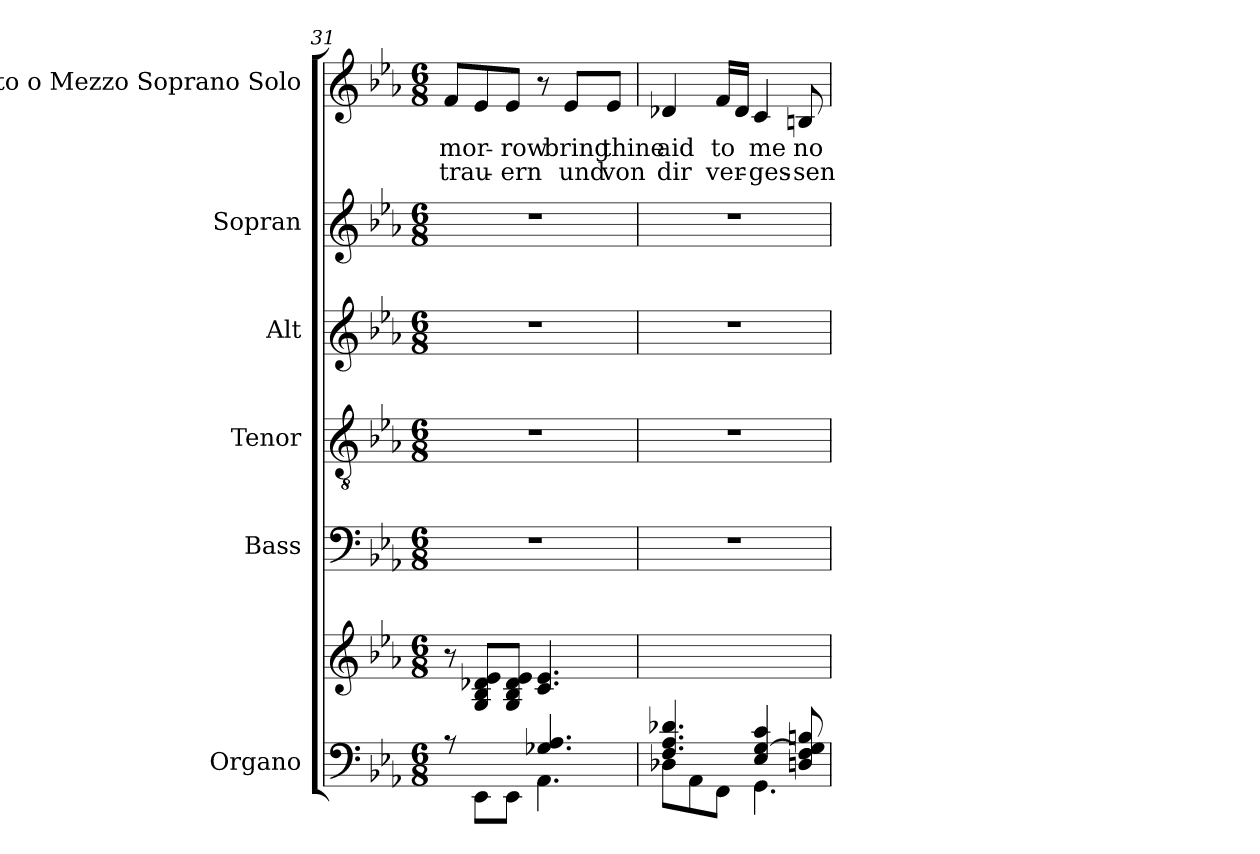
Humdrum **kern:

**kern	**kern	**kern	**kern	**kern	**kern	**kern	**text	**text
*part6	*part6	*part5	*part4	*part3	*part2	*part1	*part1	*part1
*staff7	*staff6	*staff5	*staff4	*staff3	*staff2	*staff1	*staff1	*staff1
*I"Organo	*	*I"Bass	*I"Tenor	*I"Alt	*I"Sopran	*I"Alto o Mezzo Soprano Solo	*	*
*	*	*I'B	*I'T	*I'A	*I'S	*I'S o l o	*	*
*clefF4	*clefG2	*clefF4	*clefGv2	*clefG2	*clefG2	*clefG2	*	*
*k[b-e-a-]	*k[b-e-a-]	*k[b-e-a-]	*k[b-e-a-]	*k[b-e-a-]	*k[b-e-a-]	*k[b-e-a-]	*	*
*E-:	*E-:	*E-:	*E-:	*E-:	*E-:	*E-:	*	*
*M6/8	*M6/8	*M6/8	*M6/8	*M6/8	*M6/8	*M6/8	*	*
=31	=31	=31	=31	=31	=31	=31	=31	=31
*^	*	*	*	*	*	*	*	*
!	!	!	!	!	!	!	!	!LO:LY:b	!LO:LY:b
4.ryy	8rA	8r	2.r	2.r	2.r	2.r	8f/L	mor-	trau-
.	8EE-\L	8G/ 8B-/ 8d-X/ 8e-/L	.	.	.	.	8e-/	.	.
!	!	!	!	!	!	!	!	!LO:LY:b	!LO:LY:b
.	8EE-\J	8G/ 8B-/ 8d-/ 8e-/J	.	.	.	.	8e-/J	-row	-ern
4.G-X/ 4.A-/	4.AA-\	4.c/ 4.e-/	.	.	.	.	8r	.	.
!	!	!	!	!	!	!	!	!LO:LY:b	!LO:LY:b
.	.	.	.	.	.	.	8e-/L	bring	und
!	!	!	!	!	!	!	!	!LO:LY:b	!LO:LY:b
.	.	.	.	.	.	.	8e-/J	thine	von
=32	=32	=32	=32	=32	=32	=32	=32	=32	=32
*	*^	*	*	*	*	*	*	*	*
!	!	!	!	!	!	!	!	!	!LO:LY:b	!LO:LY:b
4.F/ 4.A-/ 4.d-X/	4.ryy	8D-X\L	2.ryy	2.r	2.r	2.r	2.r	4d-X/	aid	dir
.	.	8AA-\	.	.	.	.	.	.	.	.
!	!	!	!	!	!	!	!	!	!LO:LY:b	!LO:LY:b
.	.	8FF\J	.	.	.	.	.	16f/LL	to	ver-
.	.	.	.	.	.	.	.	16d-/JJ	.	.
!	!	!	!	!	!	!	!	!	!LO:LY:b	!LO:LY:b
4E-/ [4G/ 4c/	4.ryy	4.GG\	.	.	.	.	.	4c/	me	-ges-
!	!	!	!	!	!	!	!	!	!LO:LY:b	!LO:LY:b
8D/ 8F/ 8G/] 8Bn/	.	.	.	.	.	.	.	8Bn/	no	-sen
*v	*v	*v	*	*	*	*	*	*	*	*
=	=	=	=	=	=	=	=	=
*-	*-	*-	*-	*-	*-	*-	*-	*-
